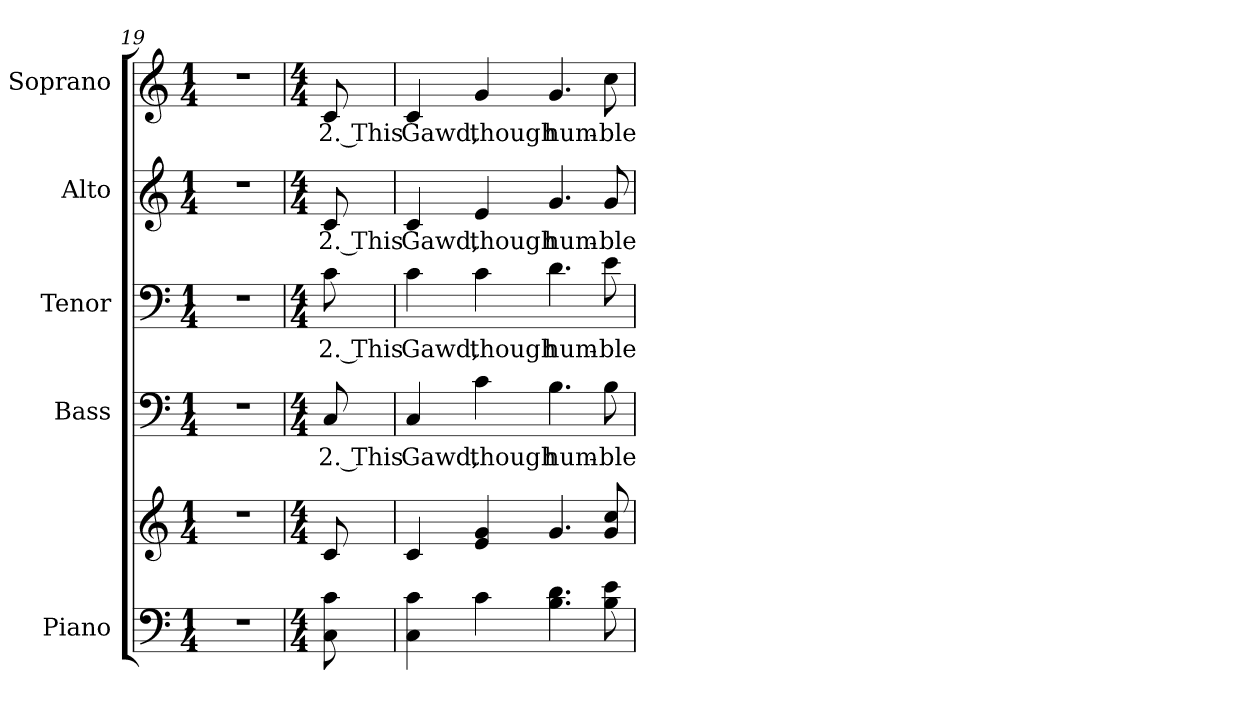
**kern	**kern	**kern	**text	**kern	**text	**kern	**text	**kern	**text
*part5	*part5	*part4	*part4	*part3	*part3	*part2	*part2	*part1	*part1
*staff6	*staff5	*staff4	*staff4	*staff3	*staff3	*staff2	*staff2	*staff1	*staff1
*I"Piano	*	*I"Bass	*	*I"Tenor	*	*I"Alto	*	*I"Soprano	*
*I'Pno.	*	*I'B.	*	*I'T.	*	*I'A.	*	*I'S.	*
!!LO:PB:g=z
*clefF4	*clefG2	*clefF4	*	*clefF4	*	*clefG2	*	*clefG2	*
*k[]	*k[]	*k[]	*	*k[]	*	*k[]	*	*k[]	*
*C:	*C:	*C:	*	*C:	*	*C:	*	*C:	*
*M1/4	*M1/4	*M1/4	*	*M1/4	*	*M1/4	*	*M1/4	*
=19	=19	=19	=19	=19	=19	=19	=19	=19	=19
!LO:N:vis=1	!LO:N:vis=1	!LO:N:vis=1	!	!LO:N:vis=1	!	!LO:N:vis=1	!	!LO:N:vis=1	!
4r	4r	4r	.	4r	.	4r	.	4r	.
=20	=20	=20	=20	=20	=20	=20	=20	=20	=20
*M4/4	*M4/4	*M4/4	*	*M4/4	*	*M4/4	*	*M4/4	*
!	!	!	!LO:LY:b:color=#000000	!	!	!	!	!	!
!	!	!	!	!	!LO:LY:b:color=#000000	!	!	!	!
!	!	!	!	!	!	!	!LO:LY:b:color=#000000	!	!
!	!	!	!	!	!	!	!	!	!LO:LY:b:color=#000000
8Ci\ 8ci	8ci/	8Ci/	2. This	8ci\	2. This	8ci/	2. This	8ci/	2. This
!!LO:PB:g=z
=21	=21	=21	=21	=21	=21	=21	=21	=21	=21
!	!	!	!LO:LY:b:color=#000000	!	!	!	!	!	!
!	!	!	!	!	!LO:LY:b:color=#000000	!	!	!	!
!	!	!	!	!	!	!	!LO:LY:b:color=#000000	!	!
!	!	!	!	!	!	!	!	!	!LO:LY:b:color=#000000
4Ci\ 4ci	4ci/	4Ci/	Gawd,	4ci\	Gawd,	4ci/	Gawd,	4ci/	Gawd,
!	!	!	!LO:LY:b:color=#000000	!	!	!	!	!	!
!	!	!	!	!	!LO:LY:b:color=#000000	!	!	!	!
!	!	!	!	!	!	!	!LO:LY:b:color=#000000	!	!
!	!	!	!	!	!	!	!	!	!LO:LY:b:color=#000000
4ci\	4ei/ 4gi	4ci\	though	4ci\	though	4ei/	though	4gi/	though
!	!	!	!LO:LY:b:color=#000000	!	!	!	!	!	!
!	!	!	!	!	!LO:LY:b:color=#000000	!	!	!	!
!	!	!	!	!	!	!	!LO:LY:b:color=#000000	!	!
!	!	!	!	!	!	!	!	!	!LO:LY:b:color=#000000
4.Bi\ 4.di	4.gi/	4.Bi\	hum-	4.di\	hum-	4.gi/	hum-	4.gi/	hum-
!	!	!	!LO:LY:b:color=#000000	!	!	!	!	!	!
!	!	!	!	!	!LO:LY:b:color=#000000	!	!	!	!
!	!	!	!	!	!	!	!LO:LY:b:color=#000000	!	!
!	!	!	!	!	!	!	!	!	!LO:LY:b:color=#000000
8Bi\ 8ei	8gi/ 8cci	8Bi\	-ble	8ei\	-ble	8gi/	-ble	8cci\	-ble
=	=	=	=	=	=	=	=	=	=
*-	*-	*-	*-	*-	*-	*-	*-	*-	*-
